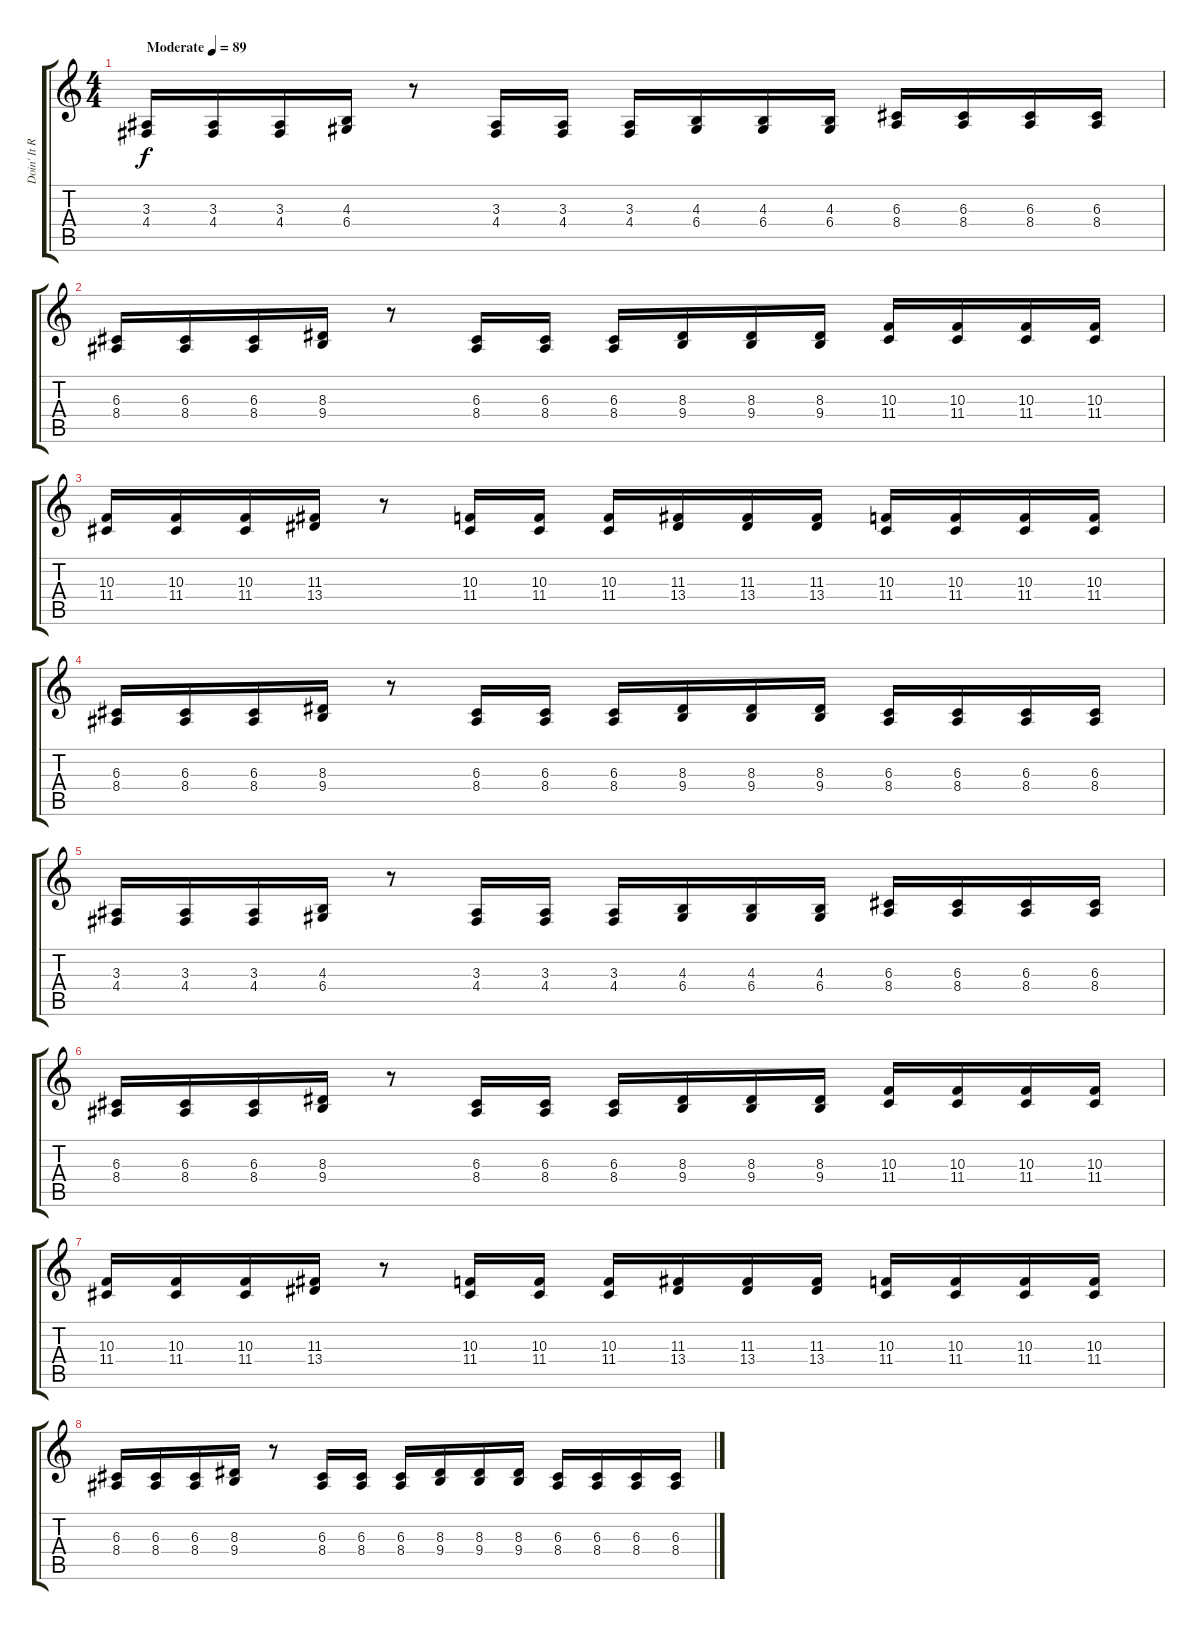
\track ("Doin' It Right #2" "Doin' It R") {instrument clavinet}
\staff {score tabs}
\tuning (E4 B3 G3 D3 A2 E2) {hide}
\ts (4 4)
\tempo (89 "Moderate")
\clef g2
\ks c
(3.3 4.4).16{dy f instrument clavinet} (3.3 4.4).16 (3.3 4.4).16 (4.3 6.4).16 r.8 (3.3 4.4).16 (3.3 4.4).16 (3.3 4.4).16 (4.3 6.4).16 (4.3 6.4).16 (4.3 6.4).16 (6.3 8.4).16 (6.3 8.4).16 (6.3 8.4).16 (6.3 8.4).16 |
(6.3 8.4).16 (6.3 8.4).16 (6.3 8.4).16 (8.3 9.4).16 r.8 (6.3 8.4).16 (6.3 8.4).16 (6.3 8.4).16 (8.3 9.4).16 (8.3 9.4).16 (8.3 9.4).16 (10.3 11.4).16 (10.3 11.4).16 (10.3 11.4).16 (10.3 11.4).16 |
(10.3 11.4).16 (10.3 11.4).16 (10.3 11.4).16 (11.3 13.4).16 r.8 (10.3 11.4).16 (10.3 11.4).16 (10.3 11.4).16 (11.3 13.4).16 (11.3 13.4).16 (11.3 13.4).16 (10.3 11.4).16 (10.3 11.4).16 (10.3 11.4).16 (10.3 11.4).16 |
(6.3 8.4).16 (6.3 8.4).16 (6.3 8.4).16 (8.3 9.4).16 r.8 (6.3 8.4).16 (6.3 8.4).16 (6.3 8.4).16 (8.3 9.4).16 (8.3 9.4).16 (8.3 9.4).16 (6.3 8.4).16 (6.3 8.4).16 (6.3 8.4).16 (6.3 8.4).16 |
(3.3 4.4).16 (3.3 4.4).16 (3.3 4.4).16 (4.3 6.4).16 r.8 (3.3 4.4).16 (3.3 4.4).16 (3.3 4.4).16 (4.3 6.4).16 (4.3 6.4).16 (4.3 6.4).16 (6.3 8.4).16 (6.3 8.4).16 (6.3 8.4).16 (6.3 8.4).16 |
(6.3 8.4).16 (6.3 8.4).16 (6.3 8.4).16 (8.3 9.4).16 r.8 (6.3 8.4).16 (6.3 8.4).16 (6.3 8.4).16 (8.3 9.4).16 (8.3 9.4).16 (8.3 9.4).16 (10.3 11.4).16 (10.3 11.4).16 (10.3 11.4).16 (10.3 11.4).16 |
(10.3 11.4).16 (10.3 11.4).16 (10.3 11.4).16 (11.3 13.4).16 r.8 (10.3 11.4).16 (10.3 11.4).16 (10.3 11.4).16 (11.3 13.4).16 (11.3 13.4).16 (11.3 13.4).16 (10.3 11.4).16 (10.3 11.4).16 (10.3 11.4).16 (10.3 11.4).16 |
(6.3 8.4).16 (6.3 8.4).16 (6.3 8.4).16 (8.3 9.4).16 r.8 (6.3 8.4).16 (6.3 8.4).16 (6.3 8.4).16 (8.3 9.4).16 (8.3 9.4).16 (8.3 9.4).16 (6.3 8.4).16 (6.3 8.4).16 (6.3 8.4).16 (6.3 8.4).16
